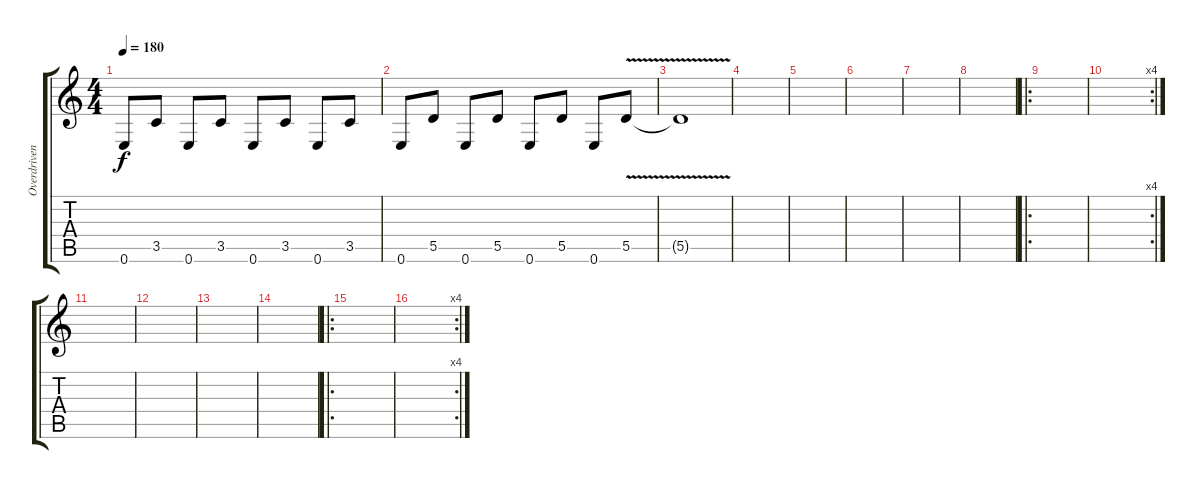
\track ("Overdriven Gtr." "Overdriven") {instrument overdrivenguitar}
\staff {score tabs}
\tuning (E4 B3 G3 D3 A2 E2) {hide}
\ts (4 4)
\tempo 180
\clef g2
\ks c
0.6.8{dy f} 3.5.8 0.6.8 3.5.8 0.6.8 3.5.8 0.6.8 3.5.8 |
0.6.8 5.5.8 0.6.8 5.5.8 0.6.8 5.5.8 0.6.8 5.5{v}.8 |
5.5{t}.1 |
|
|
|
|
|
\ro
|
\rc 4
|
|
|
|
|
\ro
|
\rc 4
